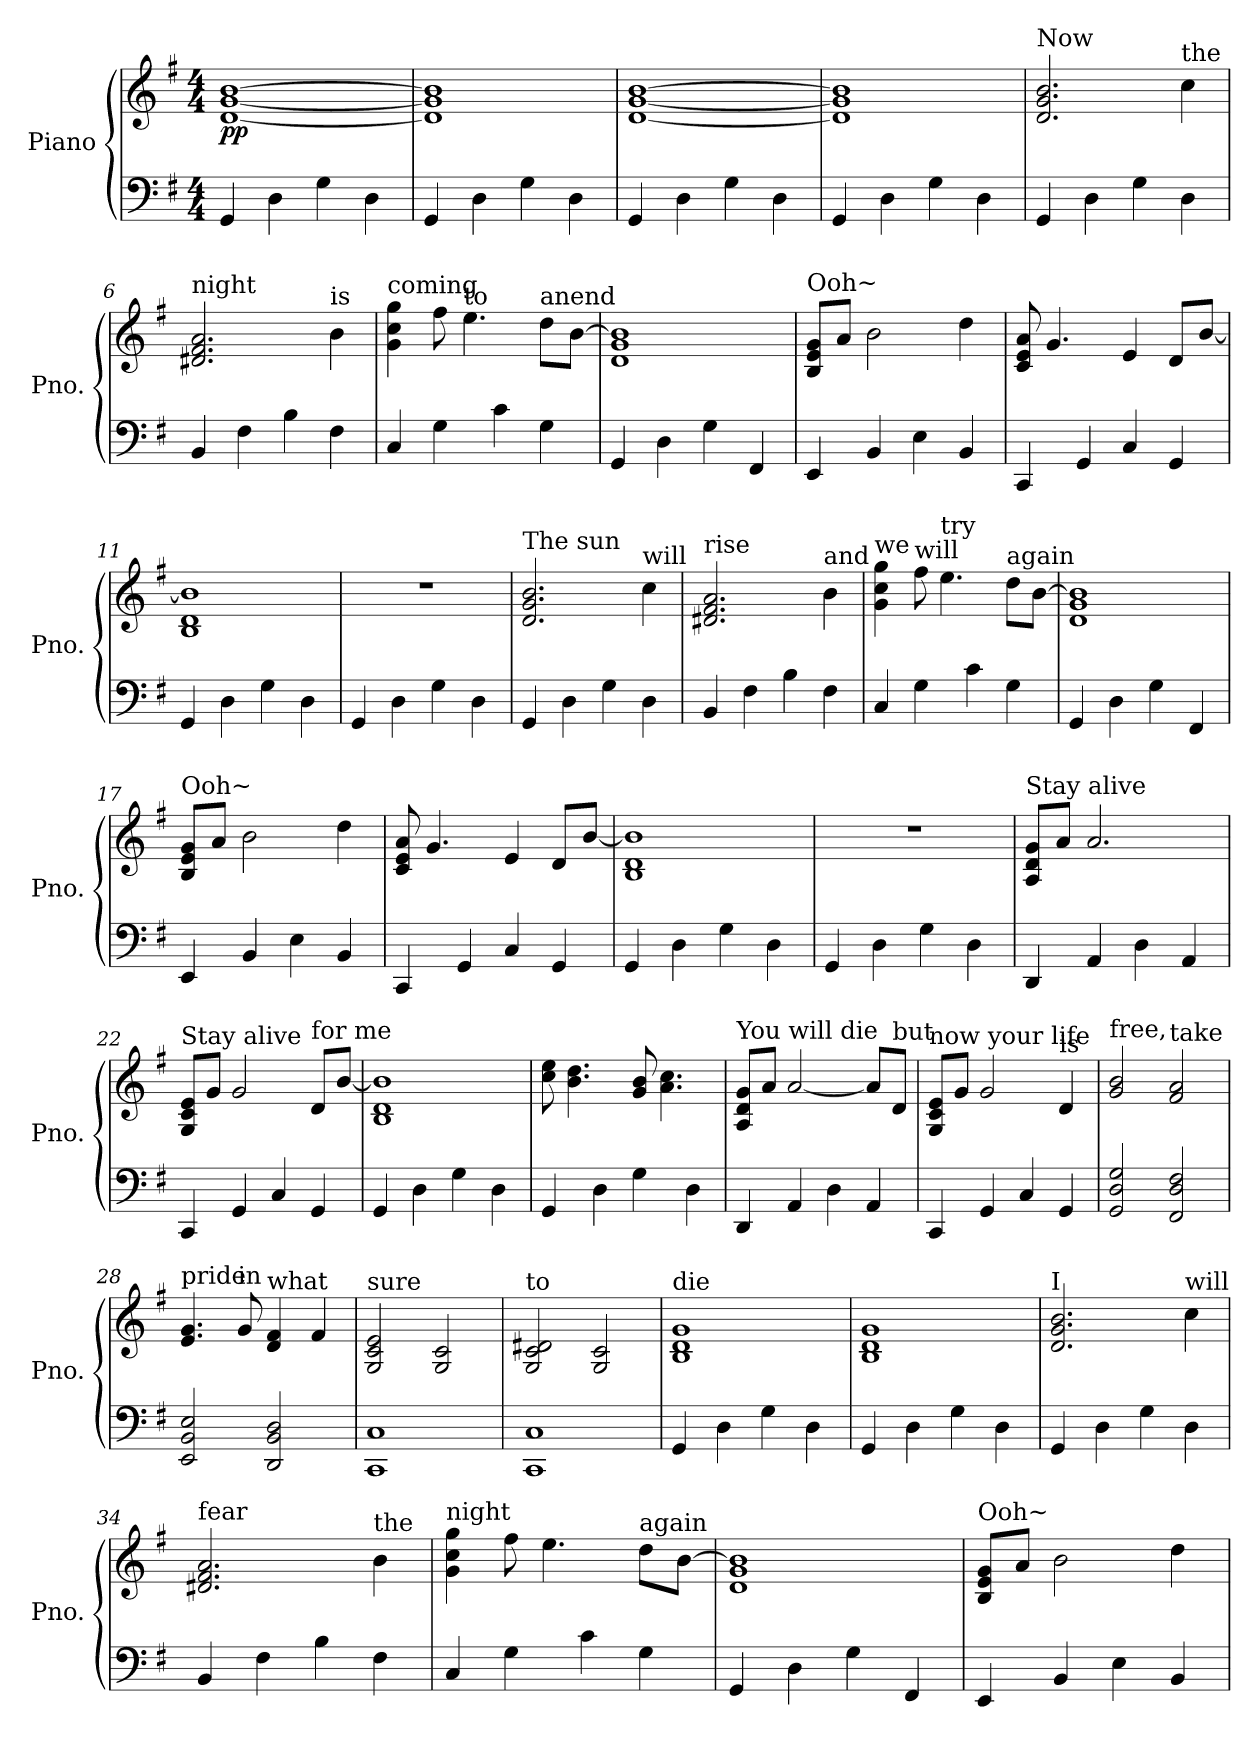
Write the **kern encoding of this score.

**kern	**kern	**dynam
*part1	*part1	*part1
*staff2	*staff1	*staff1/2
*I"Piano	*	*
*I'Pno.	*	*
*clefF4	*clefG2	*
*k[f#]	*k[f#]	*
*M4/4	*M4/4	*
*MM120	*MM120	*
=1	=1	=1
!	!	!LO:DY:b
!	!	!LO:DY:n=1:b
4GG/	[1d [1g [1b	p p
4D\	.	.
4G\	.	.
4D\	.	.
=2	=2	=2
4GG/	1d] 1g] 1b]	.
4D\	.	.
4G\	.	.
4D\	.	.
=3	=3	=3
4GG/	[1d [1g [1b	.
4D\	.	.
4G\	.	.
4D\	.	.
=4	=4	=4
4GG/	1d] 1g] 1b]	.
4D\	.	.
4G\	.	.
4D\	.	.
=5	=5	=5
!	!LO:TX:a:t=Now	!
4GG/	2.d/ 2.g/ 2.b/	.
4D\	.	.
4G\	.	.
!	!LO:TX:a:t=the	!
4D\	4cc\	.
=6	=6	=6
!	!LO:TX:a:t=night	!
4BB/	2.d#X/ 2.f#/ 2.a/	.
4F#\	.	.
4B\	.	.
!	!LO:TX:a:t=is	!
4F#\	4b\	.
=7	=7	=7
!	!LO:TX:a:t=coming	!
4C/	4g\ 4cc\ 4gg\	.
4G\	8ff#\	.
!	!LO:TX:a:t=to	!
.	4.ee\	.
4c\	.	.
!	!LO:TX:a:t=an	!
4G\	8dd\L	.
!	!LO:TX:a:t=end	!
.	[8b\J	.
=8	=8	=8
4GG/	1d 1g 1b]	.
4D\	.	.
4G\	.	.
4FF#/	.	.
!!LO:LB:g=z
=9	=9	=9
!	!LO:TX:a:t=Ooh~	!
4EE/	8B/ 8e/ 8g/L	.
.	8a/J	.
4BB/	2b\	.
4E\	.	.
4BB/	4dd\	.
=10	=10	=10
4CC/	8c/ 8e/ 8a/	.
.	4.g/	.
4GG/	.	.
4C/	4e/	.
4GG/	8d/L	.
.	[8b/J	.
=11	=11	=11
4GG/	1B 1d 1b]	.
4D\	.	.
4G\	.	.
4D\	.	.
=12	=12	=12
4GG/	1r	.
4D\	.	.
4G\	.	.
4D\	.	.
=13	=13	=13
!	!LO:TX:a:t=The sun	!
4GG/	2.d/ 2.g/ 2.b/	.
4D\	.	.
4G\	.	.
!	!LO:TX:a:t=will	!
4D\	4cc\	.
=14	=14	=14
!	!LO:TX:a:t=rise	!
4BB/	2.d#X/ 2.f#/ 2.a/	.
4F#\	.	.
4B\	.	.
!	!LO:TX:a:t=and	!
4F#\	4b\	.
=15	=15	=15
!	!LO:TX:a:t=we	!
4C/	4g\ 4cc\ 4gg\	.
!	!LO:TX:a:t=will	!
4G\	8ff#\	.
!	!LO:TX:a:t=try	!
.	4.ee\	.
4c\	.	.
!	!LO:TX:a:t=again	!
4G\	8dd\L	.
.	[8b\J	.
=16	=16	=16
4GG/	1d 1g 1b]	.
4D\	.	.
4G\	.	.
4FF#/	.	.
!!LO:LB:g=z
=17	=17	=17
!	!LO:TX:a:t=Ooh~	!
4EE/	8B/ 8e/ 8g/L	.
.	8a/J	.
4BB/	2b\	.
4E\	.	.
4BB/	4dd\	.
=18	=18	=18
4CC/	8c/ 8e/ 8a/	.
.	4.g/	.
4GG/	.	.
4C/	4e/	.
4GG/	8d/L	.
.	[8b/J	.
=19	=19	=19
4GG/	1B 1d 1b]	.
4D\	.	.
4G\	.	.
4D\	.	.
=20	=20	=20
4GG/	1r	.
4D\	.	.
4G\	.	.
4D\	.	.
=21	=21	=21
!	!LO:TX:a:t=Stay alive	!
4DD/	8A/ 8d/ 8g/L	.
.	8a/J	.
4AA/	2.a/	.
4D\	.	.
4AA/	.	.
=22	=22	=22
!	!LO:TX:a:t=Stay alive	!
4CC/	8G/ 8c/ 8e/L	.
.	8g/J	.
4GG/	2g/	.
4C/	.	.
!	!LO:TX:a:t=for me	!
4GG/	8d/L	.
.	[8b/J	.
=23	=23	=23
4GG/	1B 1d 1b]	.
4D\	.	.
4G\	.	.
4D\	.	.
=24	=24	=24
4GG/	8cc\ 8ee\	.
.	4.b\ 4.dd\	.
4D\	.	.
4G\	8g/ 8b/	.
.	4.a\ 4.cc\	.
4D\	.	.
!!LO:LB:g=z
=25	=25	=25
!	!LO:TX:a:t=You will die	!
4DD/	8A/ 8d/ 8g/L	.
.	8a/J	.
4AA/	[2a/	.
4D\	.	.
4AA/	8a/L]	.
!	!LO:TX:a:t=but	!
.	8d/J	.
=26	=26	=26
!	!LO:TX:a:t=now your life	!
4CC/	8G/ 8c/ 8e/L	.
.	8g/J	.
4GG/	2g/	.
4C/	.	.
!	!LO:TX:a:t=is	!
4GG/	4d/	.
=27	=27	=27
!	!LO:TX:a:t=free,	!
2GG/ 2D/ 2G/	2g/ 2b/	.
!	!LO:TX:a:t=take	!
2FF#/ 2D/ 2F#/	2f#/ 2a/	.
=28	=28	=28
!	!LO:TX:a:t=pride	!
2EE/ 2BB/ 2E/	4.e/ 4.g/	.
!	!LO:TX:a:t=in	!
.	8g/	.
!	!LO:TX:a:t=what	!
2DD/ 2BB/ 2D/	4d/ 4f#/	.
.	4f#/	.
=29	=29	=29
!	!LO:TX:a:t=sure	!
1CC 1C	2G/ 2c/ 2e/	.
.	2G/ 2c/	.
=30	=30	=30
!	!LO:TX:a:t=to	!
1CC 1C	2G/ 2c/ 2d#X/	.
.	2G/ 2c/	.
=31	=31	=31
!	!LO:TX:a:t=die	!
4GG/	1B 1d 1g	.
4D\	.	.
4G\	.	.
4D\	.	.
=32	=32	=32
4GG/	1B 1d 1g	.
4D\	.	.
4G\	.	.
4D\	.	.
=33	=33	=33
!	!LO:TX:a:t=I	!
4GG/	2.d/ 2.g/ 2.b/	.
4D\	.	.
4G\	.	.
!	!LO:TX:a:t=will	!
4D\	4cc\	.
!!LO:LB:g=z
=34	=34	=34
!	!LO:TX:a:t=fear	!
4BB/	2.d#X/ 2.f#/ 2.a/	.
4F#\	.	.
4B\	.	.
!	!LO:TX:a:t=the	!
4F#\	4b\	.
=35	=35	=35
!	!LO:TX:a:t=night	!
4C/	4g\ 4cc\ 4gg\	.
4G\	8ff#\	.
.	4.ee\	.
4c\	.	.
!	!LO:TX:a:t=again	!
4G\	8dd\L	.
.	[8b\J	.
=36	=36	=36
4GG/	1d 1g 1b]	.
4D\	.	.
4G\	.	.
4FF#/	.	.
=37	=37	=37
!	!LO:TX:a:t=Ooh~	!
4EE/	8B/ 8e/ 8g/L	.
.	8a/J	.
4BB/	2b\	.
4E\	.	.
4BB/	4dd\	.
=	=	=
*-	*-	*-
